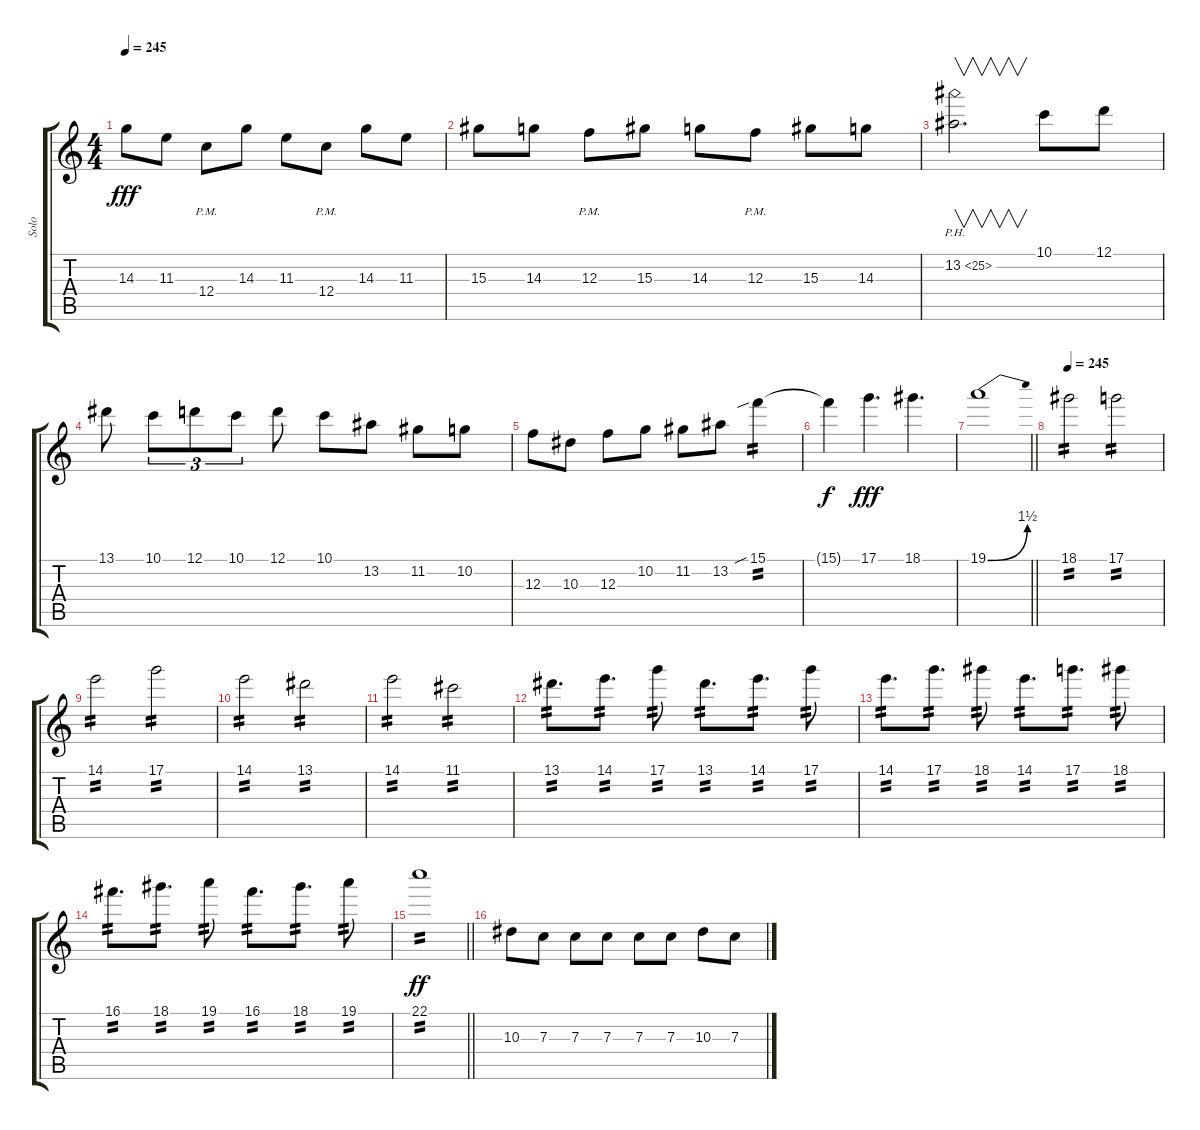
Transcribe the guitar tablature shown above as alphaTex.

\track ("Solo" "Solo") {instrument distortionguitar}
\staff {score tabs}
\tuning (D4 A3 F3 C3 G2 C2) {hide}
\ts (4 4)
\tempo 245
\clef g2
\ks c
14.3.8{dy fff} 11.3.8 12.4{pm}.8 14.3.8 11.3.8 12.4{pm}.8 14.3.8 11.3.8 |
15.3.8 14.3.8 12.3{pm}.8 15.3.8 14.3.8 12.3{pm}.8 15.3.8 14.3.8 |
13.2{ph 12}.2{v d} 10.1.8 12.1.8 |
13.1.8 10.1.8{tu (3 2)} 12.1.8{tu (3 2)} 10.1.8{tu (3 2)} 12.1.8 10.1.8 13.2.8 11.2.8 10.2.8 |
12.3.8 10.3.8 12.3.8 10.2.8 11.2.8 13.2.8 15.1{sib}.4{tp 2} |
15.1{t}.4{dy f} 17.1.4{d dy fff} 18.1.4{d} |
\barLineRight lightlight
19.1{be (bend 0 0 60 6)}.1 |
\tempo 245
18.1.2{tp 2} 17.1.2{tp 2} |
14.1.2{tp 2} 17.1.2{tp 2} |
14.1.2{tp 2} 13.1.2{tp 2} |
14.1.2{tp 2} 11.1.2{tp 2} |
13.1.8{d tp 2} 14.1.8{d tp 2} 17.1.8{tp 2} 13.1.8{d tp 2} 14.1.8{d tp 2} 17.1.8{tp 2} |
14.1.8{d tp 2} 17.1.8{d tp 2} 18.1.8{tp 2} 14.1.8{d tp 2} 17.1.8{d tp 2} 18.1.8{tp 2} |
16.1.8{d tp 2} 18.1.8{d tp 2} 19.1.8{tp 2} 16.1.8{d tp 2} 18.1.8{d tp 2} 19.1.8{tp 2} |
\barLineRight lightlight
22.1.1{tp 2 dy ff} |
10.3.8 7.3.8 7.3.8 7.3.8 7.3.8 7.3.8 10.3.8 7.3.8
